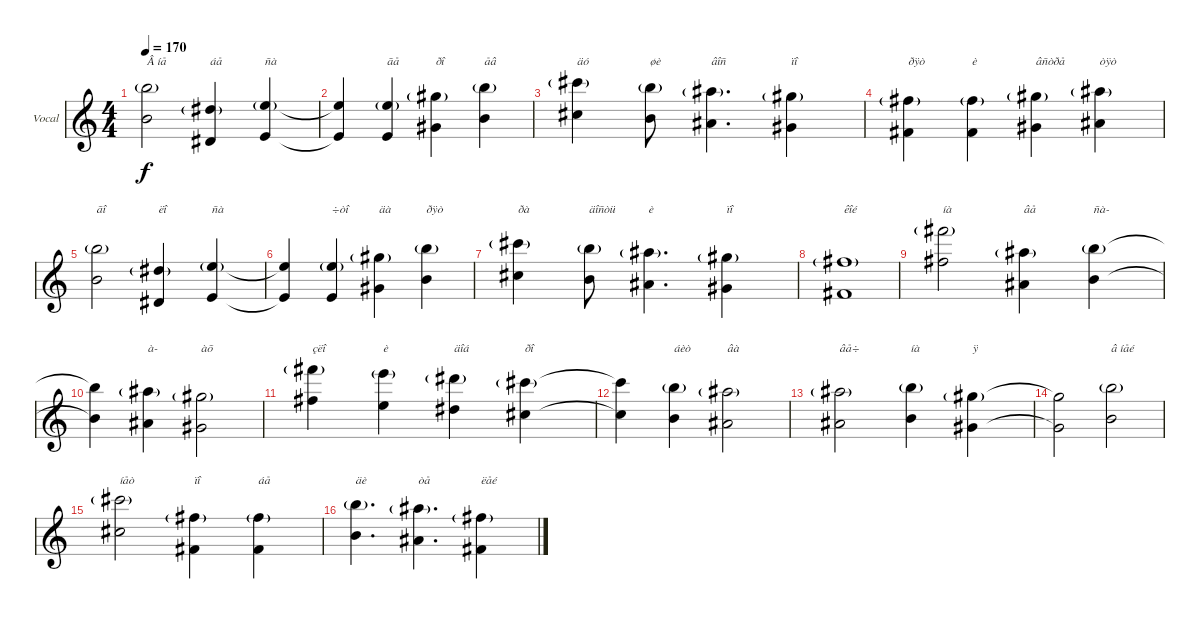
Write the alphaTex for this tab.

\bracketExtendMode groupsimilarinstruments
\firstSystemTrackNameOrientation horizontal
\otherSystemsTrackNameOrientation horizontal
\track ("Вокал" "Vocal") {instrument bassoon}
\staff {score}
\tuning (Eb4 Bb3 Gb3 Db3 Ab2 Eb2)
\displaytranspose 12
\ts (4 4)
\tempo 170
\clef g2
\ks c
(8.1{g} 5.3).2{txt "Â íå" dy f} (5.2{g} 2.4).4{txt "áå"} (6.2{g} 3.4).4{txt "ñà"} |
(6.2{t} 3.4{t}).4 (6.2{g} 3.4).4{txt "ãå"} (5.1{g} 2.3).4{txt "ðî"} (8.1{g} 5.3).4{txt "åâ"} |
(10.1{g} 7.3).4{txt "äó"} (8.1{g} 5.3).8{txt "øè"} (7.1{g} 4.3).4{d txt "âîñ"} (10.2{g} 7.4).4{txt "ïî"} |
(8.2{g} 5.4).4{txt "ðÿò"} (8.2{g} 5.4).4{txt "è"} (10.2{g} 7.4).4{txt "âñòðå"} (12.2{g} 9.4).4{txt "òÿò"} |
(8.1{g} 5.3).2{txt "ãî"} (5.2{g} 2.4).4{txt "ëî"} (6.2{g} 3.4).4{txt "ñà"} |
(6.2{t} 3.4{t}).4 (6.2{g} 3.4).4{txt "÷òî"} (5.1{g} 2.3).4{txt "äà"} (8.1{g} 5.3).4{txt "ðÿò"} |
(10.1{g} 7.3).4{txt "ðà"} (8.1{g} 5.3).8{txt "äîñòü"} (7.1{g} 4.3).4{d txt "è"} (5.1{g} 2.3).4{txt "ïî"} |
(8.2{g} 5.4).1{txt "êîé"} |
(15.1{g} 12.3).2{txt "íà"} (7.1{g} 4.3).4{txt "âå"} (8.1{g} 5.3).4{txt "ñà-"} |
(8.1{t} 5.3{t}).4 (7.1{g} 4.3).4{txt "à-"} (5.1{g} 2.3).2{txt "àõ"} |
(15.1{g} 12.3).4{txt "çëî"} (13.1{g} 10.3).4{txt "è"} (12.1{g} 9.3).4{txt "äîá"} (10.1{g} 7.3).4{txt "ðî"} |
(10.1{t} 7.3{t}).4 (8.1{g} 5.3).4{txt "áèò"} (7.1{g} 4.3).2{txt "âà"} |
(7.1{g} 4.3).2{txt "âå÷"} (8.1{g} 5.3).4{txt "íà"} (5.1{g} 2.3).4{txt "ÿ"} |
(5.1{t} 2.3{t}).2 (8.1{g} 5.3).2{txt "â íåé"} |
(10.1{g} 7.3).2{txt "íåò"} (3.1{g} 0.3).4{txt "ïî"} (3.1{g} 0.3).4{txt "áå"} |
(8.1{g} 5.3).4{d txt "äè"} (7.1{g} 4.3).4{d txt "òå"} (3.1{g} 0.3).4{txt "ëåé"}
